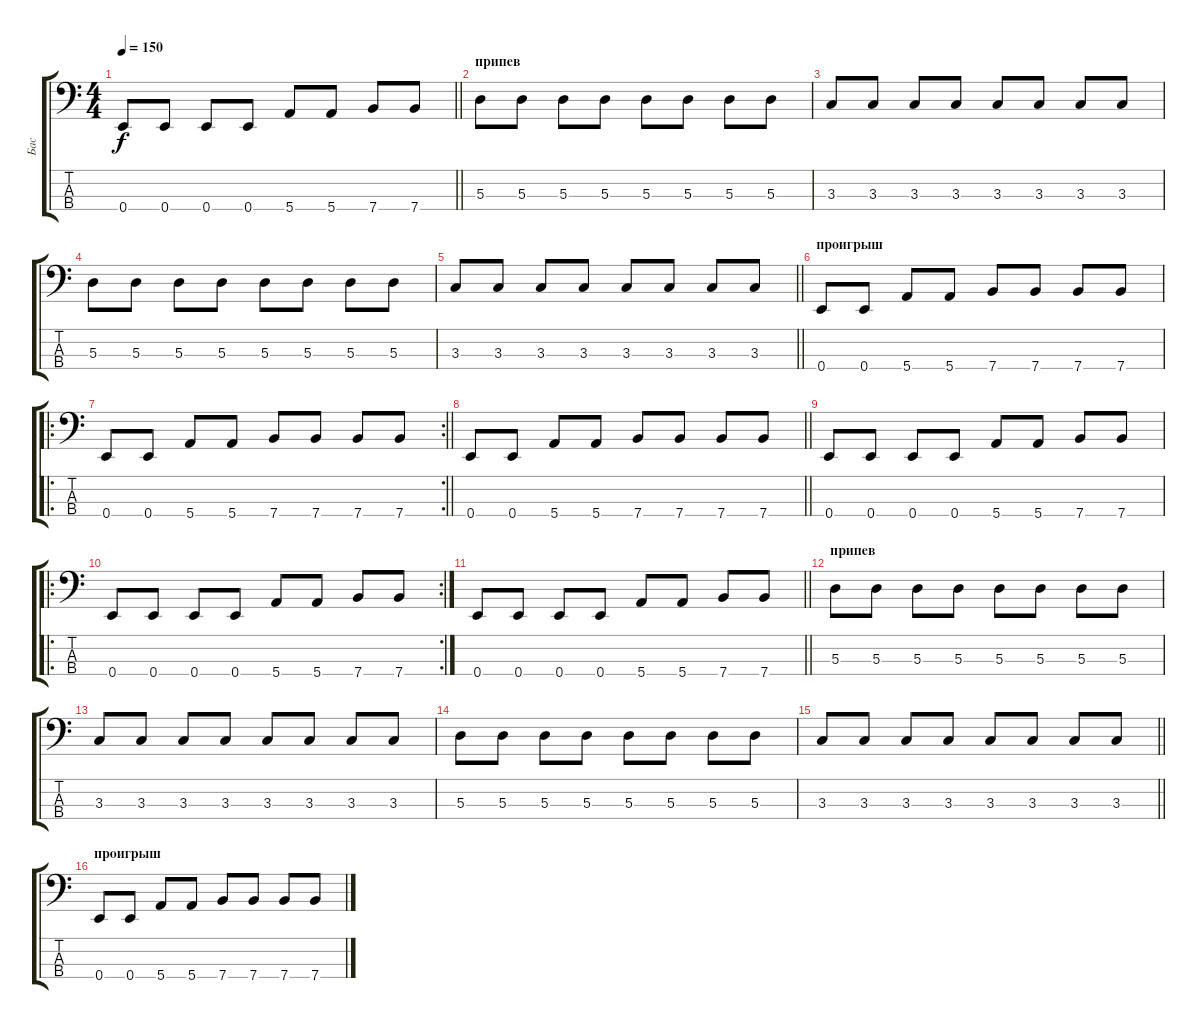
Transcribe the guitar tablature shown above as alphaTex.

\track ("Бас" "Бас") {instrument electricbasspick}
\staff {score tabs}
\tuning (G2 D2 A1 E1) {hide}
\ts (4 4)
\tempo 150
\clef f4
\barLineRight lightlight
\ks c
0.4.8{dy f} 0.4.8 0.4.8 0.4.8 5.4.8 5.4.8 7.4.8 7.4.8 |
\section ("" "припев")
5.3.8 5.3.8 5.3.8 5.3.8 5.3.8 5.3.8 5.3.8 5.3.8 |
3.3.8 3.3.8 3.3.8 3.3.8 3.3.8 3.3.8 3.3.8 3.3.8 |
5.3.8 5.3.8 5.3.8 5.3.8 5.3.8 5.3.8 5.3.8 5.3.8 |
\barLineRight lightlight
3.3.8 3.3.8 3.3.8 3.3.8 3.3.8 3.3.8 3.3.8 3.3.8 |
\section ("" "проигрыш")
0.4.8 0.4.8 5.4.8 5.4.8 7.4.8 7.4.8 7.4.8 7.4.8 |
\ro
\rc 2
\barLineRight lightlight
0.4.8 0.4.8 5.4.8 5.4.8 7.4.8 7.4.8 7.4.8 7.4.8 |
\barLineRight lightlight
0.4.8 0.4.8 5.4.8 5.4.8 7.4.8 7.4.8 7.4.8 7.4.8 |
0.4.8 0.4.8 0.4.8 0.4.8 5.4.8 5.4.8 7.4.8 7.4.8 |
\ro
\rc 2
0.4.8 0.4.8 0.4.8 0.4.8 5.4.8 5.4.8 7.4.8 7.4.8 |
\barLineRight lightlight
0.4.8 0.4.8 0.4.8 0.4.8 5.4.8 5.4.8 7.4.8 7.4.8 |
\section ("" "припев")
5.3.8 5.3.8 5.3.8 5.3.8 5.3.8 5.3.8 5.3.8 5.3.8 |
3.3.8 3.3.8 3.3.8 3.3.8 3.3.8 3.3.8 3.3.8 3.3.8 |
5.3.8 5.3.8 5.3.8 5.3.8 5.3.8 5.3.8 5.3.8 5.3.8 |
\barLineRight lightlight
3.3.8 3.3.8 3.3.8 3.3.8 3.3.8 3.3.8 3.3.8 3.3.8 |
\section ("" "проигрыш")
0.4.8 0.4.8 5.4.8 5.4.8 7.4.8 7.4.8 7.4.8 7.4.8
